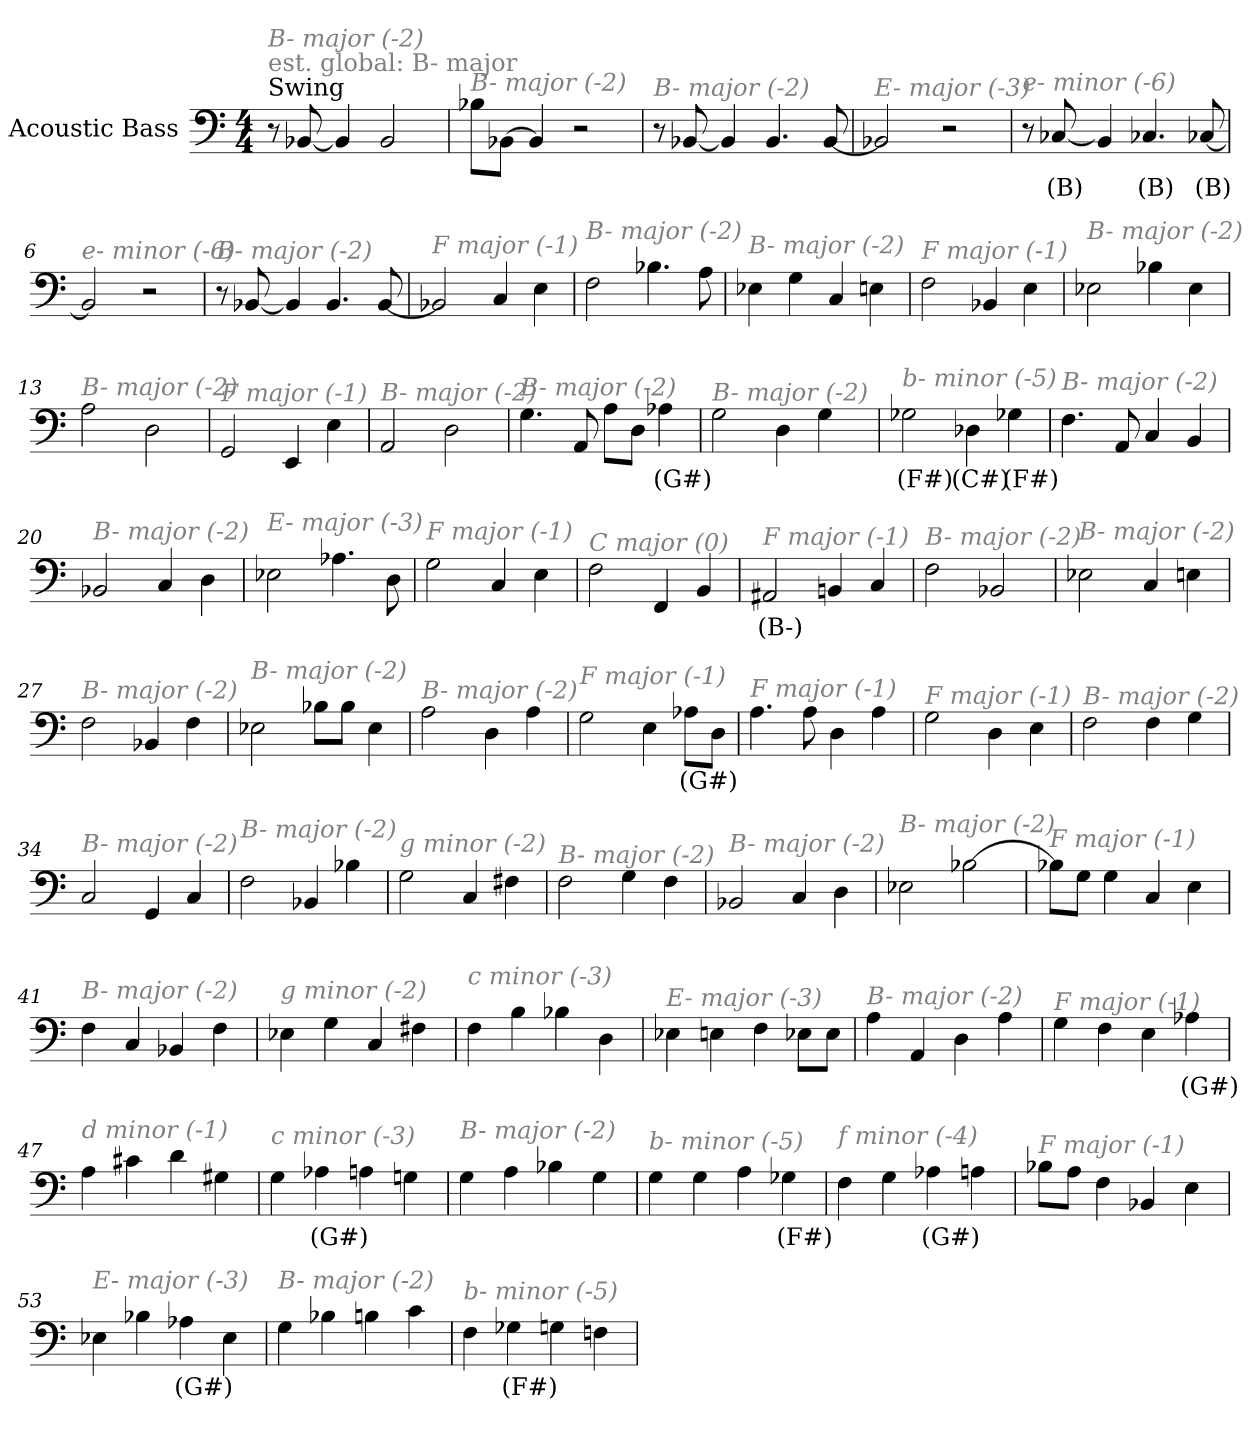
**kern	**text
*part1	*part1
*staff1	*staff1
*I"Acoustic Bass	*
*clefF4	*
*ITrd7c12	*
*k[]	*
*C:	*
*M4/4	*
*MM172	*
=1	=1
!LO:TX:a:t=Swing	!
!LO:TX:a:color=#808080:t=est. global&colon; B- major	!
!LO:TX:i:color=#808080:t=B- major (-2)	!
8r	.
[8BBB-X	.
4BBB-]	.
2BBB-	.
=2	=2
!LO:TX:i:color=#808080:t=B- major (-2)	!
8BB-XL	.
[8BBB-XJ	.
4BBB-]	.
2r	.
=3	=3
!LO:TX:i:color=#808080:t=B- major (-2)	!
8r	.
[8BBB-X	.
4BBB-]	.
4.BBB-	.
[8BBB-	.
=4	=4
!LO:TX:i:color=#808080:t=E- major (-3)	!
2BBB-X]	.
2r	.
=5	=5
!LO:TX:i:color=#808080:t=e- minor (-6)	!
8r	.
[8CC-Xi	(B)
4BBB]	.
4.CC-Xi	(B)
[8CC-Xi	(B)
=6	=6
!LO:TX:i:color=#808080:t=e- minor (-6)	!
2BBB]	.
2r	.
=7	=7
!LO:TX:i:color=#808080:t=B- major (-2)	!
8r	.
[8BBB-X	.
4BBB-]	.
4.BBB-	.
[8BBB-	.
=8	=8
!LO:TX:i:color=#808080:t=F major (-1)	!
2BBB-X]	.
4CC	.
4EE	.
=9	=9
!LO:TX:i:color=#808080:t=B- major (-2)	!
2FF	.
4.BB-X	.
8AA	.
=10	=10
!LO:TX:i:color=#808080:t=B- major (-2)	!
4EE-X	.
4GG	.
4CC	.
4EEn	.
=11	=11
!LO:TX:i:color=#808080:t=F major (-1)	!
2FF	.
4BBB-X	.
4EE	.
=12	=12
!LO:TX:i:color=#808080:t=B- major (-2)	!
2EE-X	.
4BB-X	.
4EE-	.
=13	=13
!LO:TX:i:color=#808080:t=B- major (-2)	!
2AA	.
2DD	.
=14	=14
!LO:TX:i:color=#808080:t=F major (-1)	!
2GGG	.
4EEE	.
4EE	.
=15	=15
!LO:TX:i:color=#808080:t=B- major (-2)	!
2AAA	.
2DD	.
=16	=16
!LO:TX:i:color=#808080:t=B- major (-2)	!
4.GG	.
8AAA	.
8AAL	.
8DDJ	.
4AA-Xi	(G#)
=17	=17
!LO:TX:i:color=#808080:t=B- major (-2)	!
2GG	.
4DD	.
4GG	.
=18	=18
!LO:TX:i:color=#808080:t=b- minor (-5)	!
2GG-Xi	(F#)
4DD-Xi	(C#)
4GG-Xi	(F#)
=19	=19
!LO:TX:i:color=#808080:t=B- major (-2)	!
4.FF	.
8AAA	.
4CC	.
4BBB	.
=20	=20
!LO:TX:i:color=#808080:t=B- major (-2)	!
2BBB-X	.
4CC	.
4DD	.
=21	=21
!LO:TX:i:color=#808080:t=E- major (-3)	!
2EE-X	.
4.AA-X	.
8DD	.
=22	=22
!LO:TX:i:color=#808080:t=F major (-1)	!
2GG	.
4CC	.
4EE	.
=23	=23
!LO:TX:i:color=#808080:t=C major (0)	!
2FF	.
4FFF	.
4BBB	.
=24	=24
!LO:TX:i:color=#808080:t=F major (-1)	!
2AAA#Xj	(B-)
4BBBn	.
4CC	.
=25	=25
!LO:TX:i:color=#808080:t=B- major (-2)	!
2FF	.
2BBB-X	.
=26	=26
!LO:TX:i:color=#808080:t=B- major (-2)	!
2EE-X	.
4CC	.
4EEn	.
=27	=27
!LO:TX:i:color=#808080:t=B- major (-2)	!
2FF	.
4BBB-X	.
4FF	.
=28	=28
!LO:TX:i:color=#808080:t=B- major (-2)	!
2EE-X	.
8BB-XL	.
8BB-J	.
4EE-	.
=29	=29
!LO:TX:i:color=#808080:t=B- major (-2)	!
2AA	.
4DD	.
4AA	.
=30	=30
!LO:TX:i:color=#808080:t=F major (-1)	!
2GG	.
4EE	.
8AA-XiL	(G#)
8DDJ	.
=31	=31
!LO:TX:i:color=#808080:t=F major (-1)	!
4.AA	.
8AA	.
4DD	.
4AA	.
=32	=32
!LO:TX:i:color=#808080:t=F major (-1)	!
2GG	.
4DD	.
4EE	.
=33	=33
!LO:TX:i:color=#808080:t=B- major (-2)	!
2FF	.
4FF	.
4GG	.
=34	=34
!LO:TX:i:color=#808080:t=B- major (-2)	!
2CC	.
4GGG	.
4CC	.
=35	=35
!LO:TX:i:color=#808080:t=B- major (-2)	!
2FF	.
4BBB-X	.
4BB-X	.
=36	=36
!LO:TX:i:color=#808080:t=g minor (-2)	!
2GG	.
4CC	.
4FF#X	.
=37	=37
!LO:TX:i:color=#808080:t=B- major (-2)	!
2FF	.
4GG	.
4FF	.
=38	=38
!LO:TX:i:color=#808080:t=B- major (-2)	!
2BBB-X	.
4CC	.
4DD	.
=39	=39
!LO:TX:i:color=#808080:t=B- major (-2)	!
2EE-X	.
[2BB-X	.
=40	=40
!LO:TX:i:color=#808080:t=F major (-1)	!
8BB-XL]	.
8GGJ	.
4GG	.
4CC	.
4EE	.
=41	=41
!LO:TX:i:color=#808080:t=B- major (-2)	!
4FF	.
4CC	.
4BBB-X	.
4FF	.
=42	=42
!LO:TX:i:color=#808080:t=g minor (-2)	!
4EE-X	.
4GG	.
4CC	.
4FF#X	.
=43	=43
!LO:TX:i:color=#808080:t=c minor (-3)	!
4FF	.
4BB	.
4BB-X	.
4DD	.
=44	=44
!LO:TX:i:color=#808080:t=E- major (-3)	!
4EE-X	.
4EEn	.
4FF	.
8EE-XL	.
8EE-J	.
=45	=45
!LO:TX:i:color=#808080:t=B- major (-2)	!
4AA	.
4AAA	.
4DD	.
4AA	.
=46	=46
!LO:TX:i:color=#808080:t=F major (-1)	!
4GG	.
4FF	.
4EE	.
4AA-Xi	(G#)
=47	=47
!LO:TX:i:color=#808080:t=d minor (-1)	!
4AA	.
4C#X	.
4D	.
4GG#X	.
=48	=48
!LO:TX:i:color=#808080:t=c minor (-3)	!
4GG	.
4AA-Xi	(G#)
4AA	.
4GGn	.
=49	=49
!LO:TX:i:color=#808080:t=B- major (-2)	!
4GG	.
4AA	.
4BB-X	.
4GG	.
=50	=50
!LO:TX:i:color=#808080:t=b- minor (-5)	!
4GG	.
4GG	.
4AA	.
4GG-Xi	(F#)
=51	=51
!LO:TX:i:color=#808080:t=f minor (-4)	!
4FF	.
4GG	.
4AA-Xi	(G#)
4AA	.
=52	=52
!LO:TX:i:color=#808080:t=F major (-1)	!
8BB-XL	.
8AAJ	.
4FF	.
4BBB-X	.
4EE	.
=53	=53
!LO:TX:i:color=#808080:t=E- major (-3)	!
4EE-X	.
4BB-X	.
4AA-Xi	(G#)
4EE-	.
=54	=54
!LO:TX:i:color=#808080:t=B- major (-2)	!
4GG	.
4BB-X	.
4BBn	.
4C	.
=55	=55
!LO:TX:i:color=#808080:t=b- minor (-5)	!
4FF	.
4GG-Xi	(F#)
4GG	.
4FFn	.
=	=
*-	*-
